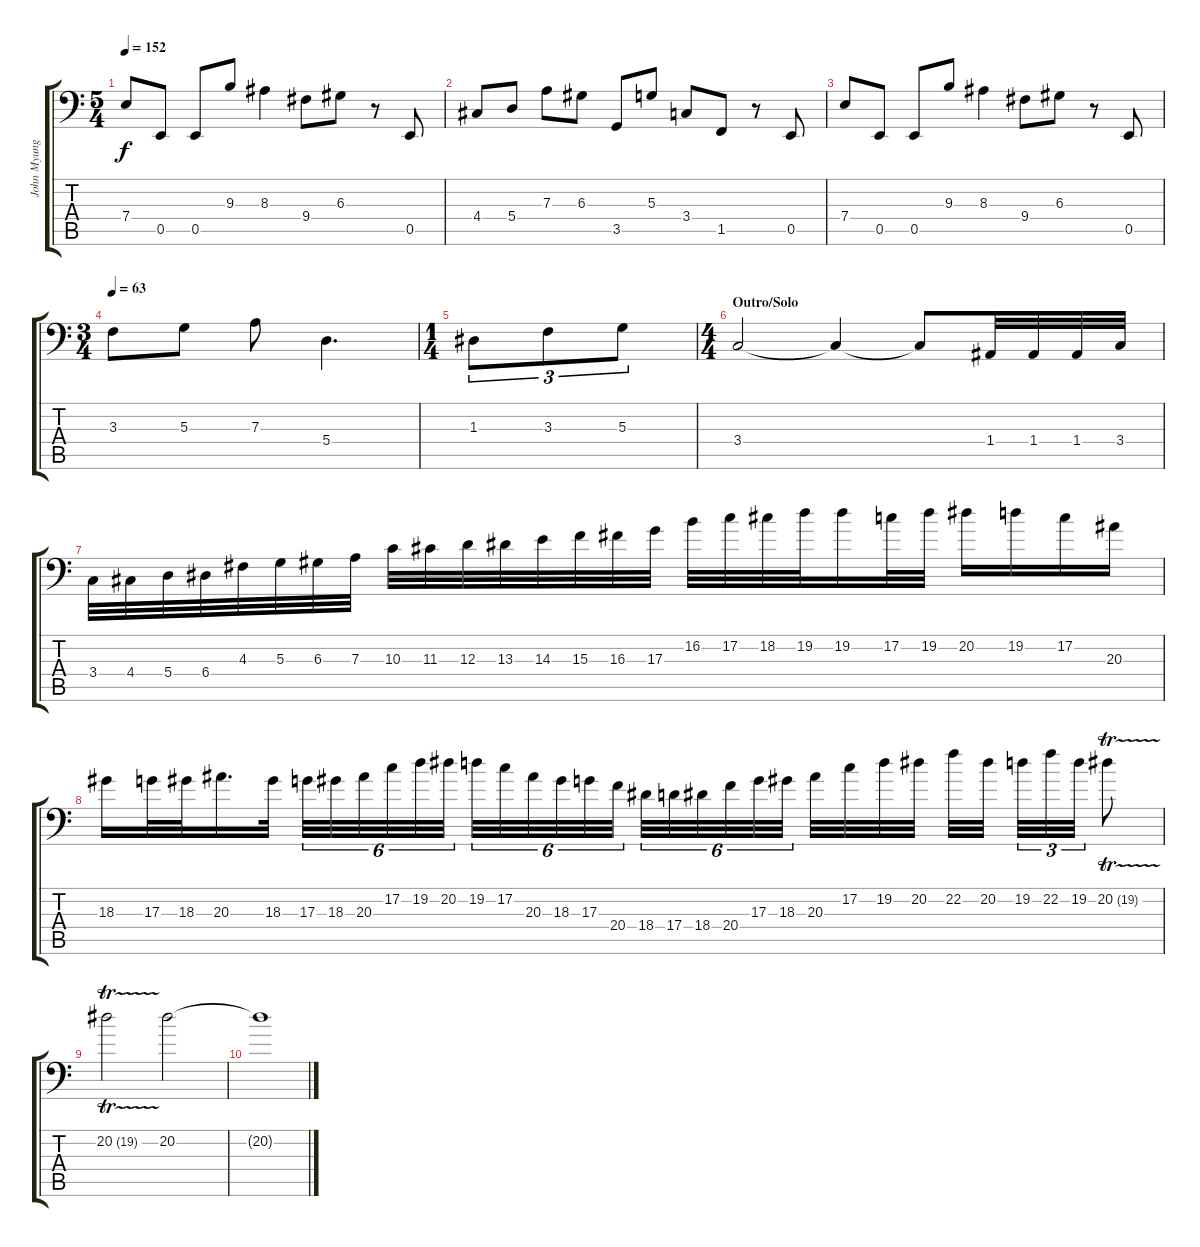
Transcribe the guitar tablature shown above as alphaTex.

\track ("John Myung (Bass)" "John Myung") {instrument electricbassfinger}
\staff {score tabs}
\tuning (C3 G2 D2 A1 E1 B0) {hide}
\ts (5 4)
\tempo 152
\clef f4
\ks c
7.4.8{dy f} 0.5.8 0.5.8 9.3.8 8.3.4 9.4.8 6.3.8 r.8 0.5.8 |
4.4.8 5.4.8 7.3.8 6.3.8 3.5.8 5.3.8 3.4.8 1.5.8 r.8 0.5.8 |
7.4.8 0.5.8 0.5.8 9.3.8 8.3.4 9.4.8 6.3.8 r.8 0.5.8 |
\ts (3 4)
\tempo 63
3.3.8 5.3.8 7.3.8 5.4.4{d} |
\ts (1 4)
1.3.8{tu (3 2)} 3.3.8{tu (3 2)} 5.3.8{tu (3 2)} |
\ts (4 4)
\section ("" "Outro/Solo")
3.4.2 3.4{t}.4 3.4{t}.8 1.4.32 1.4.32 1.4.32 3.4.32 |
3.4.32 4.4.32 5.4.32 6.4.32 4.3.32 5.3.32 6.3.32 7.3.32 10.3.32 11.3.32 12.3.32 13.3.32 14.3.32 15.3.32 16.3.32 17.3.32 16.2.32 17.2.32 18.2.32 19.2.32 19.2.16 17.2.32 19.2.32 20.2.16 19.2.16 17.2.16 20.3.16 |
18.3.16 17.3.32 18.3.32 20.3.16{d} 18.3.32 17.3.32{tu (6 4)} 18.3.32{tu (6 4)} 20.3.32{tu (6 4)} 17.2.32{tu (6 4)} 19.2.32{tu (6 4)} 20.2.32{tu (6 4)} 19.2.32{tu (6 4)} 17.2.32{tu (6 4)} 20.3.32{tu (6 4)} 18.3.32{tu (6 4)} 17.3.32{tu (6 4)} 20.4.32{tu (6 4)} 18.4.32{tu (6 4)} 17.4.32{tu (6 4)} 18.4.32{tu (6 4)} 20.4.32{tu (6 4)} 17.3.32{tu (6 4)} 18.3.32{tu (6 4)} 20.3.32 17.2.32 19.2.32 20.2.32 22.2.32 20.2.32 19.2.32{tu (3 2)} 22.2.32{tu (3 2)} 19.2.32{tu (3 2)} 20.2{tr (19 64)}.8 |
20.2{tr (19 64)}.2 20.2.2 |
20.2{t}.1
